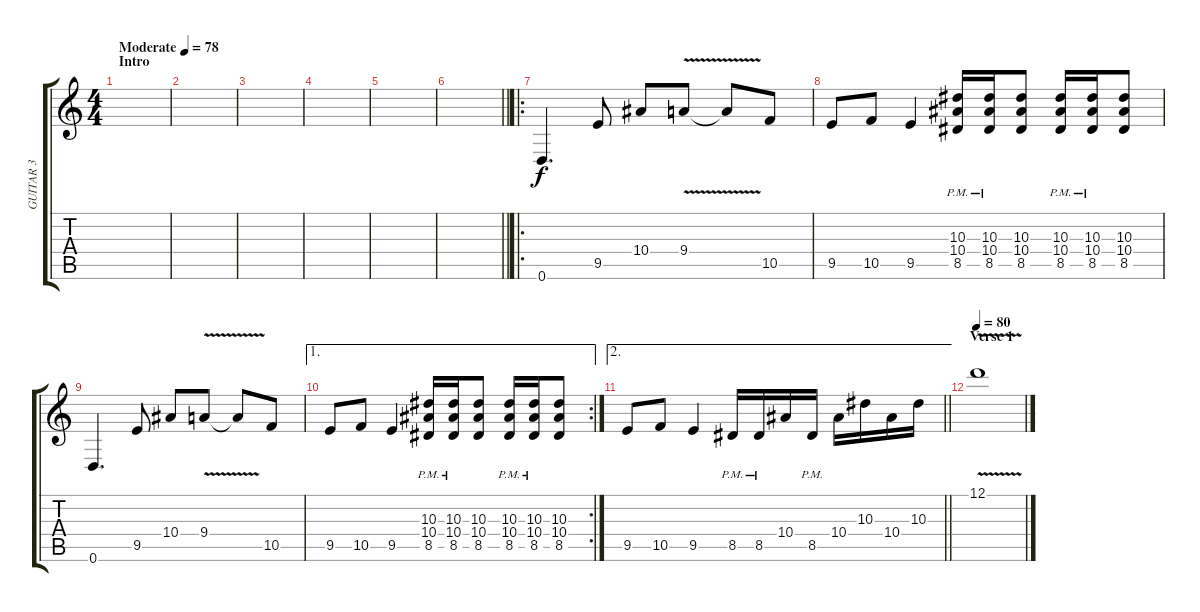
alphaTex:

\track ("GUITAR 3" "GUITAR 3") {instrument distortionguitar}
\staff {score tabs}
\tuning (D4 A3 F3 C3 G2 D2) {hide}
\ts (4 4)
\section ("" "Intro")
\tempo (78 "Moderate")
\clef g2
\ks c
|
|
|
|
|
\barLineRight lightlight
|
\ro
0.6.4{d} 9.5.8 10.4.8 9.4{v}.8 9.4{t}.8 10.5.8 |
9.5.8 10.5.8 9.5.4 (10.3{pm} 10.4{pm} 8.5{pm}).16 (10.3{pm} 10.4{pm} 8.5{pm}).16 (10.3 10.4 8.5).8 (10.3{pm} 10.4{pm} 8.5{pm}).16 (10.3{pm} 10.4{pm} 8.5{pm}).16 (10.3 10.4 8.5).8 |
0.6.4{d} 9.5.8 10.4.8 9.4{v}.8 9.4{t}.8 10.5.8 |
\ae 1
\rc 2
9.5.8 10.5.8 9.5.4 (10.3{pm} 10.4{pm} 8.5{pm}).16 (10.3{pm} 10.4{pm} 8.5{pm}).16 (10.3 10.4 8.5).8 (10.3{pm} 10.4{pm} 8.5{pm}).16 (10.3{pm} 10.4{pm} 8.5{pm}).16 (10.3 10.4 8.5).8 |
\ae 2
\barLineRight lightlight
9.5.8 10.5.8 9.5.4 8.5{pm}.16 8.5{pm}.16 10.4.16 8.5{pm}.16 10.4.16 10.3.16 10.4.16 10.3.16 |
\section ("" "Verse 1")
\tempo 80
12.1{v}.1
